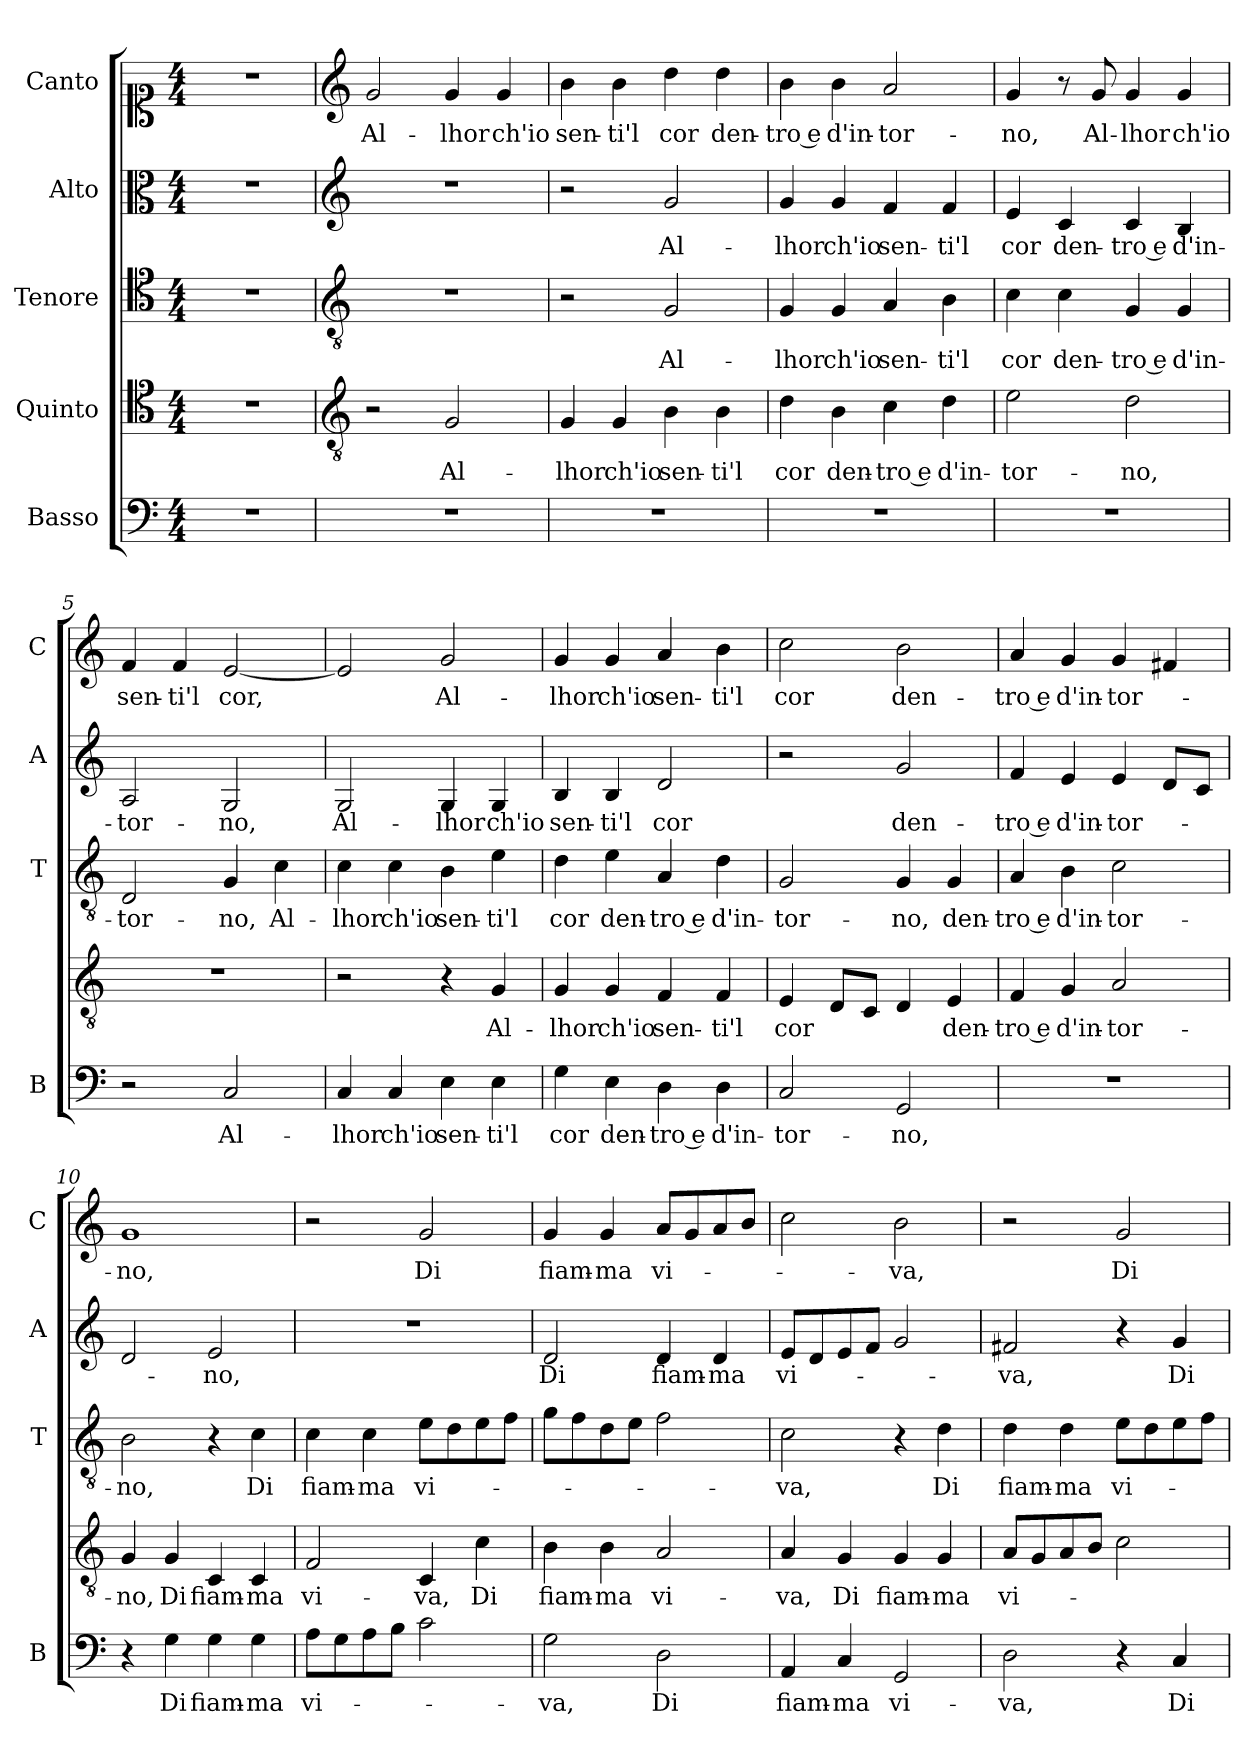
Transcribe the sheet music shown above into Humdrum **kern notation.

**kern	**text	**kern	**text	**kern	**text	**kern	**text	**kern	**text
*part5	*part5	*part4	*part4	*part3	*part3	*part2	*part2	*part1	*part1
*staff5	*staff5	*staff4	*staff4	*staff3	*staff3	*staff2	*staff2	*staff1	*staff1
*I"Basso	*	*I"Quinto	*	*I"Tenore	*	*I"Alto	*	*I"Canto	*
*I'B	*	*	*	*I'T	*	*I'A	*	*I'C	*
*clefF4	*	*clefC4	*	*clefC4	*	*clefC3	*	*clefC1	*
*k[]	*	*k[]	*	*k[]	*	*k[]	*	*k[]	*
*C:	*	*C:	*	*C:	*	*C:	*	*C:	*
*M4/4	*	*M4/4	*	*M4/4	*	*M4/4	*	*M4/4	*
=	=	=	=	=	=	=	=	=	=
1r	.	1r	.	1r	.	1r	.	1r	.
=1	=1	=1	=1	=1	=1	=1	=1	=1	=1
*	*	*clefGv2	*	*clefGv2	*	*clefG2	*	*clefG2	*
!	!	!	!	!	!	!	!	!	!LO:LY:b
1r	.	2r	.	1r	.	1r	.	2g/	Al-
!	!	!	!LO:LY:b	!	!	!	!	!	!LO:LY:b
.	.	2G/	Al-	.	.	.	.	4g/	-lhor
!	!	!	!	!	!	!	!	!	!LO:LY:b
.	.	.	.	.	.	.	.	4g/	ch'io
=2	=2	=2	=2	=2	=2	=2	=2	=2	=2
!	!	!	!LO:LY:b	!	!	!	!	!	!LO:LY:b
1r	.	4G/	-lhor	2r	.	2r	.	4b\	sen-
!	!	!	!LO:LY:b	!	!	!	!	!	!LO:LY:b
.	.	4G/	ch'io	.	.	.	.	4b\	-ti'l
!	!	!	!LO:LY:b	!	!LO:LY:b	!	!LO:LY:b	!	!LO:LY:b
.	.	4B\	sen-	2G/	Al-	2g/	Al-	4dd\	cor
!	!	!	!LO:LY:b	!	!	!	!	!	!LO:LY:b
.	.	4B\	-ti'l	.	.	.	.	4dd\	den-
=3	=3	=3	=3	=3	=3	=3	=3	=3	=3
!	!	!	!LO:LY:b	!	!LO:LY:b	!	!LO:LY:b	!	!LO:LY:b
1r	.	4d\	cor	4G/	-lhor	4g/	-lhor	4b\	-tro e
!	!	!	!LO:LY:b	!	!LO:LY:b	!	!LO:LY:b	!	!LO:LY:b
.	.	4B\	den-	4G/	ch'io	4g/	ch'io	4b\	d'in-
!	!	!	!LO:LY:b	!	!LO:LY:b	!	!LO:LY:b	!	!LO:LY:b
.	.	4c\	-tro e	4A/	sen-	4f/	sen-	2a/	-tor-
!	!	!	!LO:LY:b	!	!LO:LY:b	!	!LO:LY:b	!	!
.	.	4d\	d'in-	4B\	-ti'l	4f/	-ti'l	.	.
=4	=4	=4	=4	=4	=4	=4	=4	=4	=4
!	!	!	!LO:LY:b	!	!LO:LY:b	!	!LO:LY:b	!	!LO:LY:b
1r	.	2e\	-tor-	4c\	cor	4e/	cor	4g/	-no,
!	!	!	!	!	!LO:LY:b	!	!LO:LY:b	!	!
.	.	.	.	4c\	den-	4c/	den-	8r	.
!	!	!	!	!	!	!	!	!	!LO:LY:b
.	.	.	.	.	.	.	.	8g/	Al-
!	!	!	!LO:LY:b	!	!LO:LY:b	!	!LO:LY:b	!	!LO:LY:b
.	.	2d\	-no,	4G/	-tro e	4c/	-tro e	4g/	-lhor
!	!	!	!	!	!LO:LY:b	!	!LO:LY:b	!	!LO:LY:b
.	.	.	.	4G/	d'in-	4B/	d'in-	4g/	ch'io
=5	=5	=5	=5	=5	=5	=5	=5	=5	=5
!	!	!	!	!	!LO:LY:b	!	!LO:LY:b	!	!LO:LY:b
2r	.	1r	.	2D/	-tor-	2A/	-tor-	4f/	sen-
!	!	!	!	!	!	!	!	!	!LO:LY:b
.	.	.	.	.	.	.	.	4f/	-ti'l
!	!LO:LY:b	!	!	!	!LO:LY:b	!	!LO:LY:b	!	!LO:LY:b
2C/	Al-	.	.	4G/	-no,	2G/	-no,	[2e/	cor,
!	!	!	!	!	!LO:LY:b	!	!	!	!
.	.	.	.	4c\	Al-	.	.	.	.
!!LO:LB:g=z
=6	=6	=6	=6	=6	=6	=6	=6	=6	=6
!	!LO:LY:b	!	!	!	!LO:LY:b	!	!LO:LY:b	!	!
4C/	-lhor	2r	.	4c\	-lhor	2G/	Al-	2e/]	.
!	!LO:LY:b	!	!	!	!LO:LY:b	!	!	!	!
4C/	ch'io	.	.	4c\	ch'io	.	.	.	.
!	!LO:LY:b	!	!	!	!LO:LY:b	!	!LO:LY:b	!	!LO:LY:b
4E\	sen-	4r	.	4B\	sen-	4G/	-lhor	2g/	Al-
!	!LO:LY:b	!	!LO:LY:b	!	!LO:LY:b	!	!LO:LY:b	!	!
4E\	-ti'l	4G/	Al-	4e\	-ti'l	4G/	ch'io	.	.
=7	=7	=7	=7	=7	=7	=7	=7	=7	=7
!	!LO:LY:b	!	!LO:LY:b	!	!LO:LY:b	!	!LO:LY:b	!	!LO:LY:b
4G\	cor	4G/	-lhor	4d\	cor	4B/	sen-	4g/	-lhor
!	!LO:LY:b	!	!LO:LY:b	!	!LO:LY:b	!	!LO:LY:b	!	!LO:LY:b
4E\	den-	4G/	ch'io	4e\	den-	4B/	-ti'l	4g/	ch'io
!	!LO:LY:b	!	!LO:LY:b	!	!LO:LY:b	!	!LO:LY:b	!	!LO:LY:b
4D\	-tro e	4F/	sen-	4A/	-tro e	2d/	cor	4a/	sen-
!	!LO:LY:b	!	!LO:LY:b	!	!LO:LY:b	!	!	!	!LO:LY:b
4D\	d'in-	4F/	-ti'l	4d\	d'in-	.	.	4b\	-ti'l
=8	=8	=8	=8	=8	=8	=8	=8	=8	=8
!	!LO:LY:b	!	!LO:LY:b	!	!LO:LY:b	!	!	!	!LO:LY:b
2C/	-tor-	4E/	cor	2G/	-tor-	2r	.	2cc\	cor
.	.	8D/L	.	.	.	.	.	.	.
.	.	8C/J	.	.	.	.	.	.	.
!	!LO:LY:b	!	!	!	!LO:LY:b	!	!LO:LY:b	!	!LO:LY:b
2GG/	-no,	4D/	.	4G/	-no,	2g/	den-	2b\	den-
!	!	!	!LO:LY:b	!	!LO:LY:b	!	!	!	!
.	.	4E/	den-	4G/	den-	.	.	.	.
=9	=9	=9	=9	=9	=9	=9	=9	=9	=9
!	!	!	!LO:LY:b	!	!LO:LY:b	!	!LO:LY:b	!	!LO:LY:b
1r	.	4F/	-tro e	4A/	-tro e	4f/	-tro e	4a/	-tro e
!	!	!	!LO:LY:b	!	!LO:LY:b	!	!LO:LY:b	!	!LO:LY:b
.	.	4G/	d'in-	4B\	d'in-	4e/	d'in-	4g/	d'in-
!	!	!	!LO:LY:b	!	!LO:LY:b	!	!LO:LY:b	!	!LO:LY:b
.	.	2A/	-tor-	2c\	-tor-	4e/	-tor-	4g/	-tor-
.	.	.	.	.	.	8d/L	.	4f#X/	.
.	.	.	.	.	.	8c/J	.	.	.
=10	=10	=10	=10	=10	=10	=10	=10	=10	=10
!	!	!	!LO:LY:b	!	!LO:LY:b	!	!	!	!LO:LY:b
4r	.	4G/	-no,	2B\	-no,	2d/	.	1g	-no,
!	!LO:LY:b	!	!LO:LY:b	!	!	!	!	!	!
4G\	Di	4G/	Di	.	.	.	.	.	.
!	!LO:LY:b	!	!LO:LY:b	!	!	!	!LO:LY:b	!	!
4G\	fiam-	4C/	fiam-	4r	.	2e/	-no,	.	.
!	!LO:LY:b	!	!LO:LY:b	!	!LO:LY:b	!	!	!	!
4G\	-ma	4C/	-ma	4c\	Di	.	.	.	.
=11	=11	=11	=11	=11	=11	=11	=11	=11	=11
!	!LO:LY:b	!	!LO:LY:b	!	!LO:LY:b	!	!	!	!
8A\L	vi-	2F/	vi-	4c\	fiam-	1r	.	2r	.
8G\	.	.	.	.	.	.	.	.	.
!	!	!	!	!	!LO:LY:b	!	!	!	!
8A\	.	.	.	4c\	-ma	.	.	.	.
8B\J	.	.	.	.	.	.	.	.	.
!	!	!	!LO:LY:b	!	!LO:LY:b	!	!	!	!LO:LY:b
2c\	.	4C/	-va,	8e\L	vi-	.	.	2g/	Di
.	.	.	.	8d\	.	.	.	.	.
!	!	!	!LO:LY:b	!	!	!	!	!	!
.	.	4c\	Di	8e\	.	.	.	.	.
.	.	.	.	8f\J	.	.	.	.	.
!!LO:PB:g=z
=12	=12	=12	=12	=12	=12	=12	=12	=12	=12
!	!LO:LY:b	!	!LO:LY:b	!	!	!	!LO:LY:b	!	!LO:LY:b
2G\	-va,	4B\	fiam-	8g\L	.	2d/	Di	4g/	fiam-
.	.	.	.	8f\	.	.	.	.	.
!	!	!	!LO:LY:b	!	!	!	!	!	!LO:LY:b
.	.	4B\	-ma	8d\	.	.	.	4g/	-ma
.	.	.	.	8e\J	.	.	.	.	.
!	!LO:LY:b	!	!LO:LY:b	!	!	!	!LO:LY:b	!	!LO:LY:b
2D\	Di	2A/	vi-	2f\	.	4d/	fiam-	8a/L	vi-
.	.	.	.	.	.	.	.	8g/	.
!	!	!	!	!	!	!	!LO:LY:b	!	!
.	.	.	.	.	.	4d/	-ma	8a/	.
.	.	.	.	.	.	.	.	8b/J	.
=13	=13	=13	=13	=13	=13	=13	=13	=13	=13
!	!LO:LY:b	!	!LO:LY:b	!	!LO:LY:b	!	!LO:LY:b	!	!
4AA/	fiam-	4A/	-va,	2c\	-va,	8e/L	vi-	2cc\	.
.	.	.	.	.	.	8d/	.	.	.
!	!LO:LY:b	!	!LO:LY:b	!	!	!	!	!	!
4C/	-ma	4G/	Di	.	.	8e/	.	.	.
.	.	.	.	.	.	8f/J	.	.	.
!	!LO:LY:b	!	!LO:LY:b	!	!	!	!	!	!LO:LY:b
2GG/	vi-	4G/	fiam-	4r	.	2g/	.	2b\	-va,
!	!	!	!LO:LY:b	!	!LO:LY:b	!	!	!	!
.	.	4G/	-ma	4d\	Di	.	.	.	.
=14	=14	=14	=14	=14	=14	=14	=14	=14	=14
!	!LO:LY:b	!	!LO:LY:b	!	!LO:LY:b	!	!LO:LY:b	!	!
2D\	-va,	8A/L	vi-	4d\	fiam-	2f#X/	-va,	2r	.
.	.	8G/	.	.	.	.	.	.	.
!	!	!	!	!	!LO:LY:b	!	!	!	!
.	.	8A/	.	4d\	-ma	.	.	.	.
.	.	8B/J	.	.	.	.	.	.	.
!	!	!	!	!	!LO:LY:b	!	!	!	!LO:LY:b
4r	.	2c\	.	8e\L	vi-	4r	.	2g/	Di
.	.	.	.	8d\	.	.	.	.	.
!	!LO:LY:b	!	!	!	!	!	!LO:LY:b	!	!
4C/	Di	.	.	8e\	.	4g/	Di	.	.
.	.	.	.	8f\J	.	.	.	.	.
=	=	=	=	=	=	=	=	=	=
*-	*-	*-	*-	*-	*-	*-	*-	*-	*-
